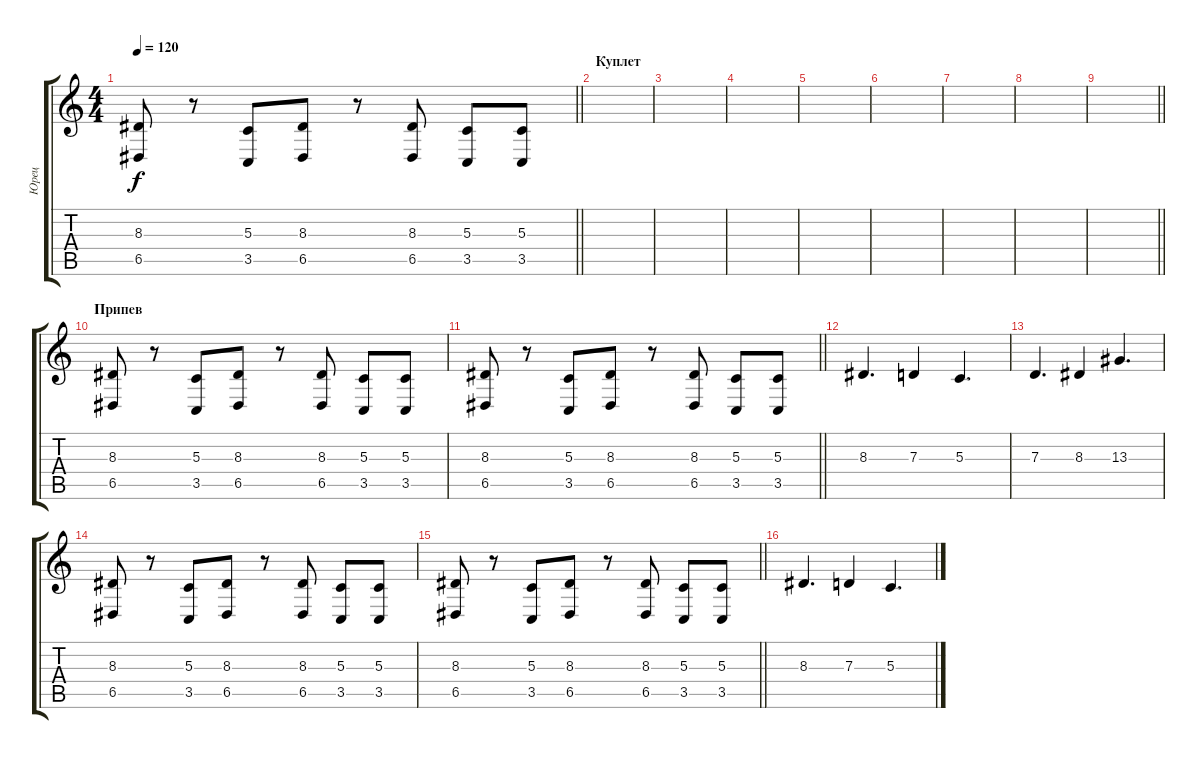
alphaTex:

\track ("Юрец" "Юрец") {instrument acousticgrandpiano}
\staff {score tabs}
\tuning (E4 B3 G3 D3 A2 E2) {hide}
\ts (4 4)
\tempo 120
\clef g2
\barLineRight lightlight
\ks c
(8.3 6.5).8{dy f} r.8 (5.3 3.5).8 (8.3 6.5).8 r.8 (8.3 6.5).8 (5.3 3.5).8 (5.3 3.5).8 |
\section ("" "Куплет ")
|
|
|
|
|
|
|
\barLineRight lightlight
|
\section ("" "Припев")
(8.3 6.5).8 r.8 (5.3 3.5).8 (8.3 6.5).8 r.8 (8.3 6.5).8 (5.3 3.5).8 (5.3 3.5).8 |
\barLineRight lightlight
(8.3 6.5).8 r.8 (5.3 3.5).8 (8.3 6.5).8 r.8 (8.3 6.5).8 (5.3 3.5).8 (5.3 3.5).8 |
8.3.4{d} 7.3.4 5.3.4{d} |
7.3.4{d} 8.3.4 13.3.4{d} |
(8.3 6.5).8 r.8 (5.3 3.5).8 (8.3 6.5).8 r.8 (8.3 6.5).8 (5.3 3.5).8 (5.3 3.5).8 |
\barLineRight lightlight
(8.3 6.5).8 r.8 (5.3 3.5).8 (8.3 6.5).8 r.8 (8.3 6.5).8 (5.3 3.5).8 (5.3 3.5).8 |
8.3.4{d} 7.3.4 5.3.4{d}
